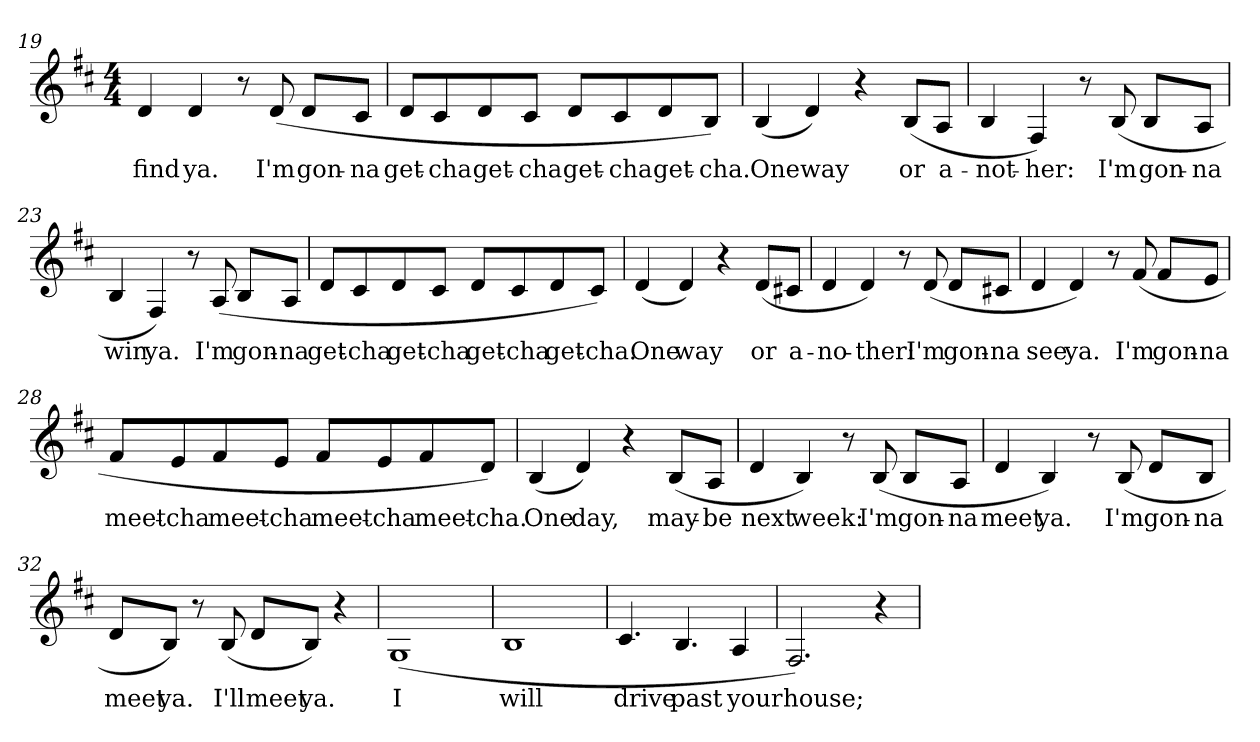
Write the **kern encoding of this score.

**kern	**text
*part1	*part1
*staff1	*staff1
!!LO:LB:g=z
*clefG2	*
*k[f#c#]	*
*D:	*
*M4/4	*
=19	=19
!	!LO:LY:b:color=#000000
4di/	find
!	!LO:LY:b:color=#000000
4di/	ya.
8r	.
!	!LO:LY:b:color=#000000
(8di/	I'm
!	!LO:LY:b:color=#000000
8di/L	gon-
!	!LO:LY:b:color=#000000
8c#i/J	-na
=20	=20
!	!LO:LY:b:color=#000000
8di/L	get-
!	!LO:LY:b:color=#000000
8c#i/	-cha
!	!LO:LY:b:color=#000000
8di/	get-
!	!LO:LY:b:color=#000000
8c#i/J	-cha
!	!LO:LY:b:color=#000000
8di/L	get-
!	!LO:LY:b:color=#000000
8c#i/	-cha
!	!LO:LY:b:color=#000000
8di/	get-
!	!LO:LY:b:color=#000000
8Bi/J)	-cha.
=21	=21
!	!LO:LY:b:color=#000000
(4Bi/	One
!	!LO:LY:b:color=#000000
4di/)	way
4r	.
!	!LO:LY:b:color=#000000
(8Bi/L	or
!	!LO:LY:b:color=#000000
8Ai/J	a-
=22	=22
!	!LO:LY:b:color=#000000
4Bi/	-not-
!	!LO:LY:b:color=#000000
4F#i/)	-her:
8r	.
!	!LO:LY:b:color=#000000
(8Bi/	I'm
!	!LO:LY:b:color=#000000
8Bi/L	gon-
!	!LO:LY:b:color=#000000
8Ai/J	-na
!!LO:LB:g=z
=23	=23
!	!LO:LY:b:color=#000000
4Bi/	win
!	!LO:LY:b:color=#000000
4F#i/)	ya.
8r	.
!	!LO:LY:b:color=#000000
(8Ai/	I'm
!	!LO:LY:b:color=#000000
8Bi/L	gon-
!	!LO:LY:b:color=#000000
8Ai/J	-na
=24	=24
!	!LO:LY:b:color=#000000
8di/L	get-
!	!LO:LY:b:color=#000000
8c#i/	-cha
!	!LO:LY:b:color=#000000
8di/	get-
!	!LO:LY:b:color=#000000
8c#i/J	-cha
!	!LO:LY:b:color=#000000
8di/L	get-
!	!LO:LY:b:color=#000000
8c#i/	-cha
!	!LO:LY:b:color=#000000
8di/	get-
!	!LO:LY:b:color=#000000
8c#i/J)	-cha.
=25	=25
!	!LO:LY:b:color=#000000
(4di/	One
!	!LO:LY:b:color=#000000
4di/)	way
4r	.
!	!LO:LY:b:color=#000000
(8di/L	or
!	!LO:LY:b:color=#000000
8c#Xi/J	a-
=26	=26
!	!LO:LY:b:color=#000000
4di/	-no-
!	!LO:LY:b:color=#000000
4di/)	-ther:
8r	.
!	!LO:LY:b:color=#000000
(8di/	I'm
!	!LO:LY:b:color=#000000
8di/L	gon-
!	!LO:LY:b:color=#000000
8c#Xi/J	-na
!!LO:LB:g=z
=27	=27
!	!LO:LY:b:color=#000000
4di/	see
!	!LO:LY:b:color=#000000
4di/)	ya.
8r	.
!	!LO:LY:b:color=#000000
(8f#i/	I'm
!	!LO:LY:b:color=#000000
8f#i/L	gon-
!	!LO:LY:b:color=#000000
8ei/J	-na
=28	=28
!	!LO:LY:b:color=#000000
8f#i/L	meet-
!	!LO:LY:b:color=#000000
8ei/	-cha
!	!LO:LY:b:color=#000000
8f#i/	meet-
!	!LO:LY:b:color=#000000
8ei/J	-cha
!	!LO:LY:b:color=#000000
8f#i/L	meet-
!	!LO:LY:b:color=#000000
8ei/	-cha
!	!LO:LY:b:color=#000000
8f#i/	meet-
!	!LO:LY:b:color=#000000
8di/J)	-cha.
=29	=29
!	!LO:LY:b:color=#000000
(4Bi/	One
!	!LO:LY:b:color=#000000
4di/)	day,
4r	.
!	!LO:LY:b:color=#000000
(8Bi/L	may-
!	!LO:LY:b:color=#000000
8Ai/J	-be
!!LO:LB:g=z
=30	=30
!	!LO:LY:b:color=#000000
4di/	next
!	!LO:LY:b:color=#000000
4Bi/)	week:
8r	.
!	!LO:LY:b:color=#000000
(8Bi/	I'm
!	!LO:LY:b:color=#000000
8Bi/L	gon-
!	!LO:LY:b:color=#000000
8Ai/J	-na
=31	=31
!	!LO:LY:b:color=#000000
4di/	meet
!	!LO:LY:b:color=#000000
4Bi/)	ya.
8r	.
!	!LO:LY:b:color=#000000
(8Bi/	I'm
!	!LO:LY:b:color=#000000
8di/L	gon-
!	!LO:LY:b:color=#000000
8Bi/J	-na
=32	=32
!	!LO:LY:b:color=#000000
8di/L	meet
!	!LO:LY:b:color=#000000
8Bi/J)	ya.
8r	.
!	!LO:LY:b:color=#000000
(8Bi/	I'll
!	!LO:LY:b:color=#000000
8di/L	meet
!	!LO:LY:b:color=#000000
8Bi/J)	ya.
4r	.
=33	=33
!	!LO:LY:b:color=#000000
(1Gi	I
=34	=34
!	!LO:LY:b:color=#000000
1Bi	will
!!LO:LB:g=z
=35	=35
!	!LO:LY:b:color=#000000
4.c#i/	drive
!	!LO:LY:b:color=#000000
4.Bi/	past
!	!LO:LY:b:color=#000000
4Ai/	your
=36	=36
!	!LO:LY:b:color=#000000
2.F#i/)	house;
4r	.
=	=
*-	*-
